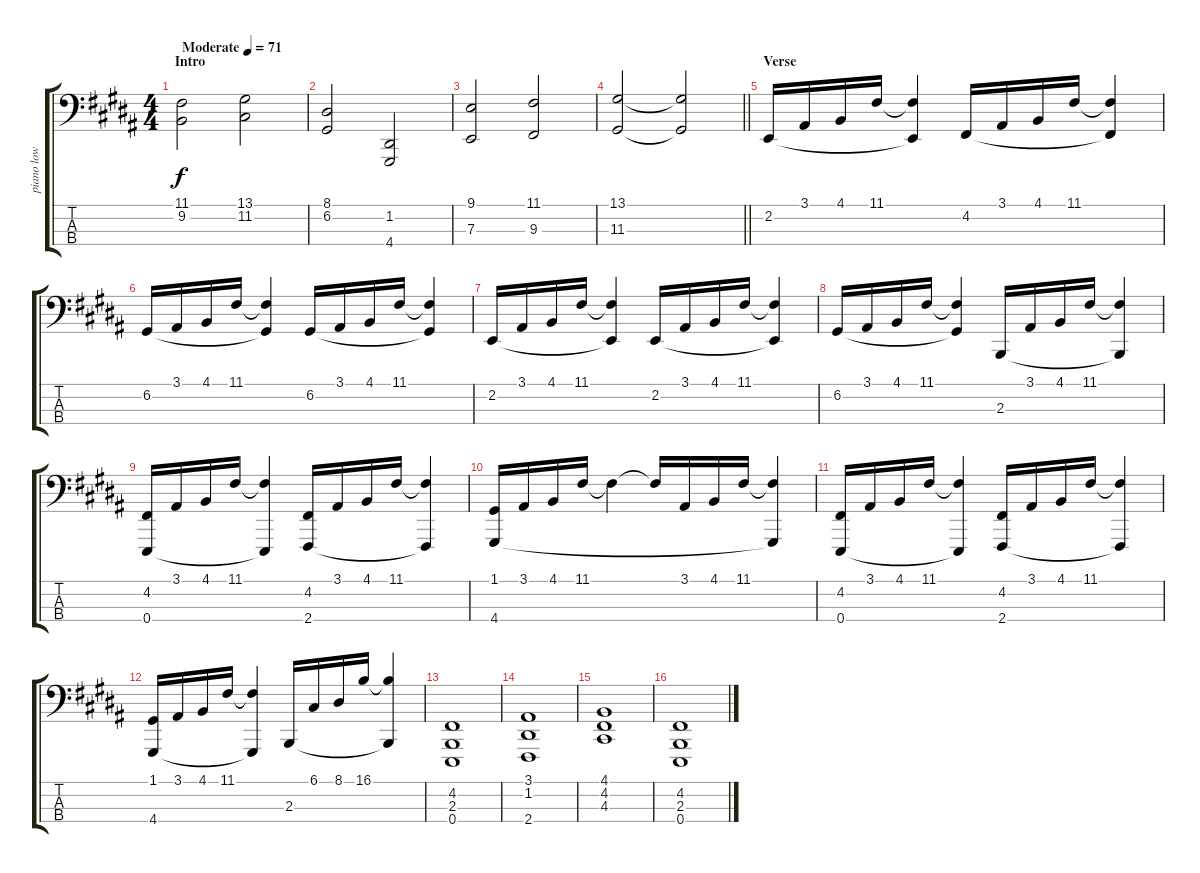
\track ("piano low" "piano low") {instrument acousticgrandpiano}
\staff {score tabs}
\tuning (G2 D2 A1 E1) {hide}
\ts (4 4)
\section ("" "Intro")
\tempo (71 "Moderate")
\clef f4
\ks b
(11.1 9.2).2{dy f instrument acousticgrandpiano} (13.1 11.2).2 |
(8.1 6.2).2 (1.2 4.4).2 |
(9.1 7.3).2 (11.1 9.3).2 |
\barLineRight lightlight
(13.1 11.3).2 (13.1{t} 11.3{t}).2 |
\section ("" "Verse")
2.2.16 3.1.16 4.1.16 11.1.16 (11.1{t} 2.2{t}).4 4.2.16 3.1.16 4.1.16 11.1.16 (11.1{t} 4.2{t}).4 |
6.2.16 3.1.16 4.1.16 11.1.16 (11.1{t} 6.2{t}).4 6.2.16 3.1.16 4.1.16 11.1.16 (11.1{t} 6.2{t}).4 |
2.2.16 3.1.16 4.1.16 11.1.16 (11.1{t} 2.2{t}).4 2.2.16 3.1.16 4.1.16 11.1.16 (11.1{t} 2.2{t}).4 |
6.2.16 3.1.16 4.1.16 11.1.16 (11.1{t} 6.2{t}).4 2.3.16 3.1.16 4.1.16 11.1.16 (11.1{t} 2.3{t}).4 |
(4.2 0.4).16 3.1.16 4.1.16 11.1.16 (11.1{t} 0.4{t}).4 (4.2 2.4).16 3.1.16 4.1.16 11.1.16 (11.1{t} 2.4{t}).4 |
(1.1 4.4).16 3.1.16 4.1.16 11.1.16 11.1{t}.4 11.1{t}.16 3.1.16 4.1.16 11.1.16 (11.1{t} 4.4{t}).4 |
(4.2 0.4).16 3.1.16 4.1.16 11.1.16 (11.1{t} 0.4{t}).4 (4.2 2.4).16 3.1.16 4.1.16 11.1.16 (11.1{t} 2.4{t}).4 |
(1.1 4.4).16 3.1.16 4.1.16 11.1.16 (11.1{t} 4.4{t}).4 2.3.16 6.1.16 8.1.16 16.1.16 (16.1{t} 2.3{t}).4 |
(4.2 2.3 0.4).1 |
(3.1 1.2 2.4).1 |
(4.1 4.2 4.3).1 |
(4.2 2.3 0.4).1
